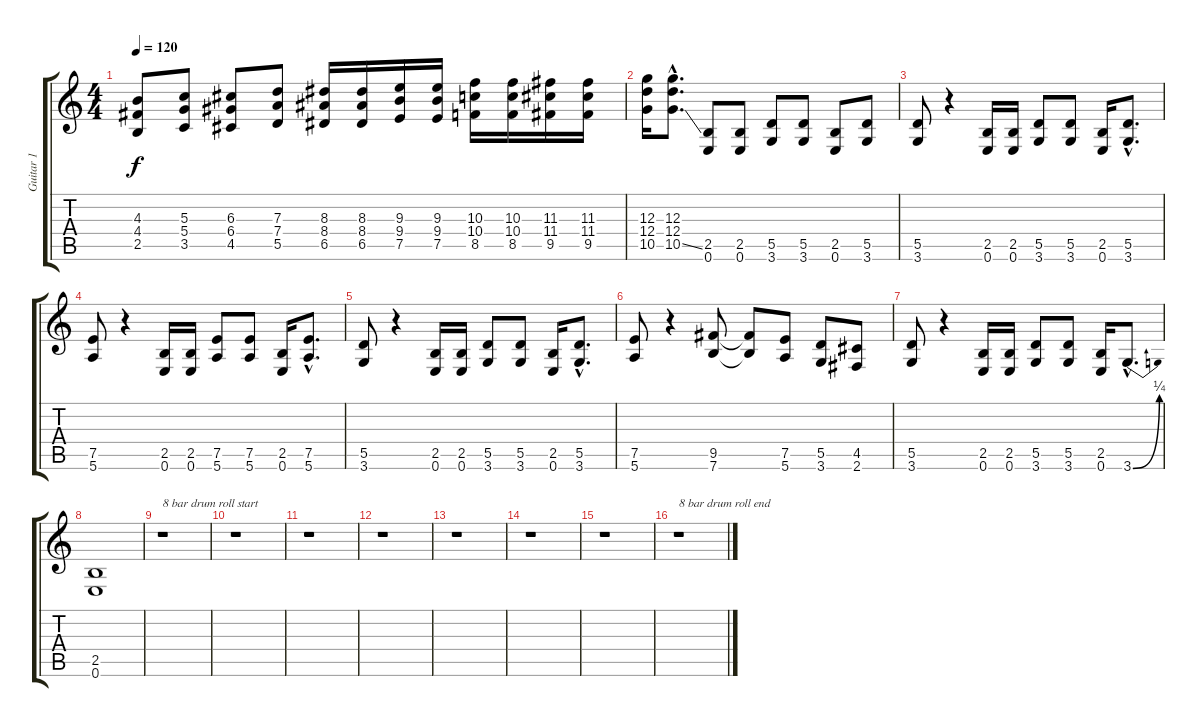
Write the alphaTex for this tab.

\track ("Guitar 1" "Guitar 1") {instrument overdrivenguitar}
\staff {score tabs}
\tuning (E4 B3 G3 D3 A2 E2) {hide}
\ts (4 4)
\tempo 120
\clef g2
\ks c
(4.3 4.4 2.5).8{dy f} (5.3 5.4 3.5).8 (6.3 6.4 4.5).8 (7.3 7.4 5.5).8 (8.3 8.4 6.5).16 (8.3 8.4 6.5).16 (9.3 9.4 7.5).16 (9.3 9.4 7.5).16 (10.3 10.4 8.5).16 (10.3 10.4 8.5).16 (11.3 11.4 9.5).16 (11.3 11.4 9.5).16 |
(12.3 12.4 10.5).16 (12.3{hac} 12.4{hac} 10.5{ss hac}).8{d} (2.5 0.6).8 (2.5 0.6).8 (5.5 3.6).8 (5.5 3.6).8 (2.5 0.6).8 (5.5 3.6).8 |
(5.5 3.6).8 r.4 (2.5 0.6).16 (2.5 0.6).16 (5.5 3.6).8 (5.5 3.6).8 (2.5 0.6).16 (5.5{hac} 3.6{hac}).8{d} |
(7.5 5.6).8 r.4 (2.5 0.6).16 (2.5 0.6).16 (7.5 5.6).8 (7.5 5.6).8 (2.5 0.6).16 (7.5{hac} 5.6{hac}).8{d} |
(5.5 3.6).8 r.4 (2.5 0.6).16 (2.5 0.6).16 (5.5 3.6).8 (5.5 3.6).8 (2.5 0.6).16 (5.5{hac} 3.6{hac}).8{d} |
(7.5 5.6).8 r.4 (9.5 7.6).8 (9.5{t} 7.6{t}).8 (7.5 5.6).8 (5.5 3.6).8 (4.5 2.6).8 |
(5.5 3.6).8 r.4 (2.5 0.6).16 (2.5 0.6).16 (5.5 3.6).8 (5.5 3.6).8 (2.5 0.6).16 3.6{be (bend 0 0 60 1) hac}.8{d} |
(2.5 0.6).1 |
r.1{txt "8 bar drum roll start"} |
r.1 |
r.1 |
r.1 |
r.1 |
r.1 |
r.1 |
r.1{txt "8 bar drum roll end"}
